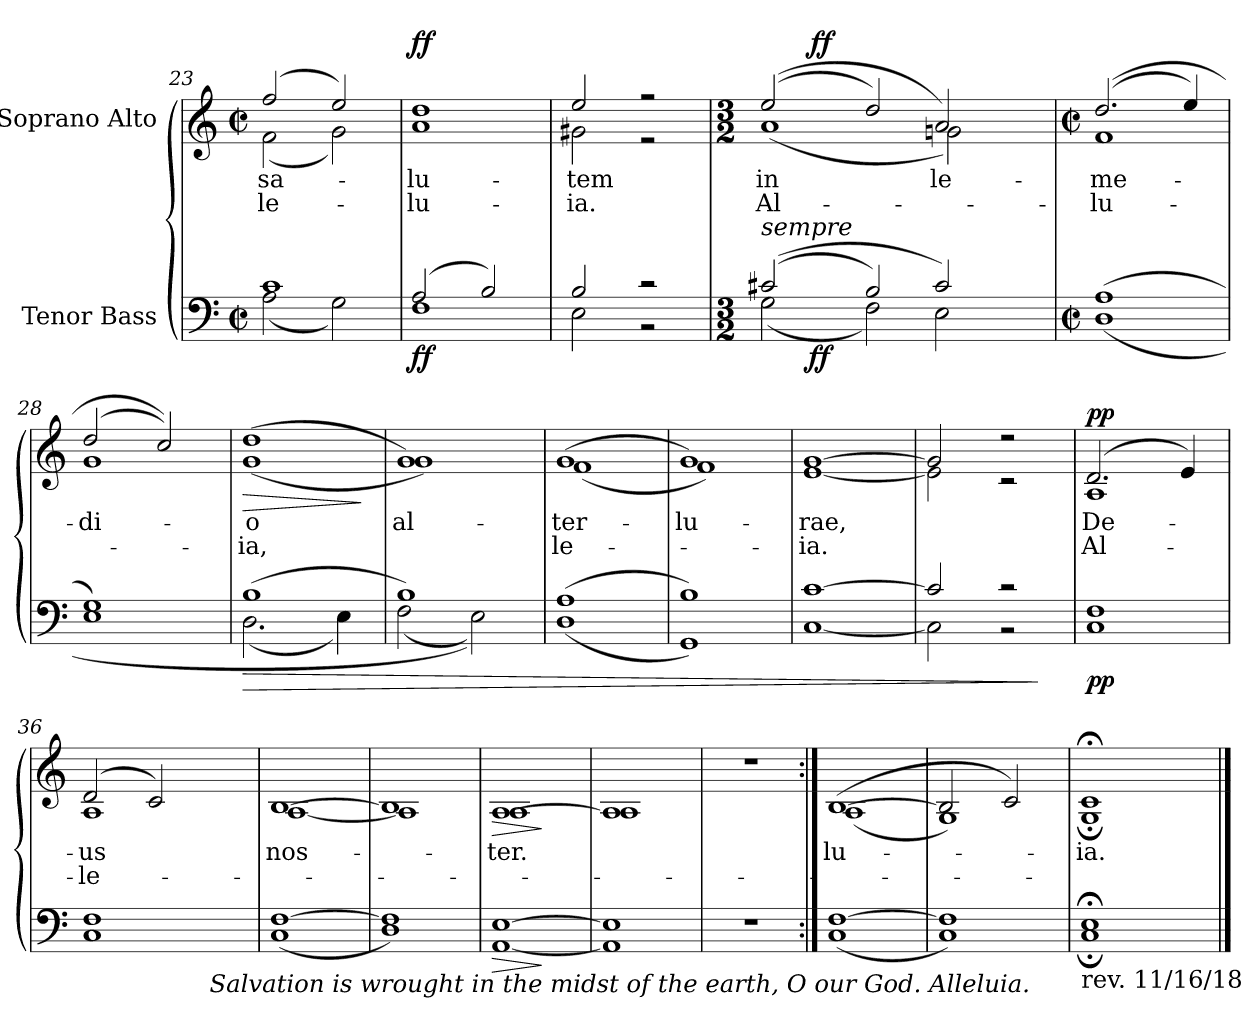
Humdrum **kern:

**kern	**dynam	**kern	**text	**text	**dynam
*part2	*part2	*part1	*part1	*part1	*part1
*staff2	*staff2	*staff1	*staff1	*staff1	*staff1
*I"Tenor Bass	*	*I"Soprano Alto	*	*	*
*clefF4	*	*clefG2	*	*	*
*ITrd7c12	*	*	*	*	*
*k[]	*	*k[]	*	*	*
*C:	*	*C:	*	*	*
*M2/2	*	*M2/2	*	*	*
*met(c|)	*	*met(c|)	*	*	*
=23	=23	=23	=23	=23	=23
*^	*	*	*	*	*
!	!	!	!	!LO:LY:b:color=#000000	!LO:LY:b:color=#000000	!
*	*	*	*^	*	*	*
1Ci	(2AAi\	.	(2ffi/	(2fi\	sa-	-le-	.
.	2GGi\)	.	2eei/)	2gi\)	.	.	.
=24	=24	=24	=24	=24	=24	=24	=24
!	!	!	!	!	!LO:LY:b:color=#000000	!LO:LY:b:color=#000000	!
(2AAi/	1FFi	ff	1ddi	1ai	-lu-	-lu-	ff
2BBi/)	.	.	.	.	.	.	.
=25	=25	=25	=25	=25	=25	=25	=25
!	!	!	!	!	!LO:LY:b:color=#000000	!LO:LY:b:color=#000000	!
2BBi/	2EEi\	.	2eei/	2g#Xi\	-tem	-ia.	.
2r	2r	.	2r	2r	.	.	.
*v	*v	*	*	*	*	*	*
*	*	*v	*v	*	*	*
!!LO:LB:g=z
=26	=26	=26	=26	=26	=26
*M3/2	*	*M3/2	*	*	*
*^	*	*	*	*	*
*	*	*	*^	*	*	*
!LO:TX:a:i:t=sempre	!	!	!	!	!	!	!
!	!	!	!	!	!LO:LY:b:color=#000000	!LO:LY:b:color=#000000	!
*	*^	*	*	*^	*	*	*
((2C#Xi/	(2GGi\	8ryy	.	((2eei/	(1ai	8ryy	in	Al-	.
.	.	32ryy	.	.	.	32ryy	.	.	.
.	.	128ryy	.	.	.	128ryy	.	.	.
.	.	1024ryy	.	.	.	512.ryy	.	.	.
.	.	1ryy	ff	.	.	.	.	.	.
.	.	.	.	.	.	1ryy	.	.	ff
2BBi/)	2FFi\)	.	.	2ddi/)	.	.	.	.	.
!	!	!	!	!	!	!	!LO:LY:b:color=#000000	!	!
2C#i/)	2EEi\)	.	.	2ai/)	2gni\)	.	-le-	.	.
.	.	4ryy	.	.	.	.	.	.	.
.	.	.	.	.	.	4ryy	.	.	.
.	.	16ryy	.	.	.	.	.	.	.
.	.	.	.	.	.	16ryy	.	.	.
.	.	64ryy	.	.	.	.	.	.	.
.	.	.	.	.	.	64ryy	.	.	.
.	.	256..ryy	.	.	.	.	.	.	.
.	.	.	.	.	.	256ryy	.	.	.
.	.	.	.	.	.	1024ryy	.	.	.
*v	*v	*v	*	*	*	*	*	*	*
*	*	*v	*v	*v	*	*	*
=27	=27	=27	=27	=27	=27
*M2/2	*	*M2/2	*	*	*
*met(c|)	*	*met(c|)	*	*	*
*^	*	*	*	*	*
*	*^	*	*^	*	*	*
*	*	*	*	*	*^	*	*	*
!	!	!	!	!	!	!	!LO:LY:b:color=#000000	!LO:LY:b:color=#000000	!
*	*v	*v	*	*	*	*	*	*	*
*	*	*	*	*v	*v	*	*	*
(1AAi	(1DDi	.	((2.ddi/	(1fi	me-	-lu-	.
.	.	.	4eei/)	.	.	.	.
=28	=28	=28	=28	=28	=28	=28	=28
!	!	!	!	!	!LO:LY:b:color=#000000	!	!
1GGi)	1EEi	.	(2ddi/	1gi	-di-	.	.
.	.	.	2cci/))	.	.	.	.
=29	=29	=29	=29	=29	=29	=29	=29
!	!	!LO:HP:b	!	!	!	!	!
!	!	!	!	!	!LO:LY:b:color=#000000	!LO:LY:b:color=#000000	!LO:HP:b
(1BBi	(2.DDi\	>	(1ddi	(1gi	-o	-ia,	>
.	4EEi\)	.	.	.	.	.	.
*v	*v	*	*	*	*	*	*
*	*	*v	*v	*	*	*
.	.	.	.	.	]
=30	=30	=30	=30	=30	=30
*^	*	*	*	*	*
!	!	!	!	!LO:LY:b:color=#000000	!	!
*	*	*	*^	*	*	*
1BBi)	(2FFi\	.	1gi)	1gi)	al-	.	.
.	2EEi\))	.	.	.	.	.	.
=31	=31	=31	=31	=31	=31	=31	=31
!	!	!	!	!	!LO:LY:b:color=#000000	!LO:LY:b:color=#000000	!
(1AAi	(1DDi	.	(1gi	(1fi	ter-	-le-	.
=32	=32	=32	=32	=32	=32	=32	=32
!	!	!	!	!	!LO:LY:b:color=#000000	!	!
1BBi)	1GGGi)	.	1gi)	1fi)	-lu-	.	.
=33	=33	=33	=33	=33	=33	=33	=33
!	!	!	!	!	!LO:LY:b:color=#000000	!LO:LY:b:color=#000000	!
[>1Ci	[<1CCi	.	[>1gi	[<1ei	-rae,	-ia.	.
=34	=34	=34	=34	=34	=34	=34	=34
2Ci/]	2CCi\]	.	2gi/]	2ei\]	.	.	.
2r	2r	.	2r	2r	.	.	.
*v	*v	*	*	*	*	*	*
*	*	*v	*v	*	*	*
.	]	.	.	.	.
!!LO:LB:g=z
=35	=35	=35	=35	=35	=35
*^	*	*	*	*	*
!	!	!	!	!LO:LY:b:color=#000000	!LO:LY:b:color=#000000	!
*	*	*	*^	*	*	*
1FFi	1CCi	pp	(2.di/	1Ai	De-	Al-	pp
.	.	.	4ei/)	.	.	.	.
=36	=36	=36	=36	=36	=36	=36	=36
!	!	!	!	!	!LO:LY:b:color=#000000	!LO:LY:b:color=#000000	!
*	*^	*	*	*	*	*	*
1FFi	1CCi	2ryy	.	(2di/	1Ai	-us	-le-	.
.	.	4ryy	.	2ci/)	.	.	.	.
.	.	32...ryy	.	.	.	.	.	.
!	!	!LO:TX:b:i:t=Salvation is wrought in the midst of the earth, O our God.  Alleluia.	!	!	!	!	!	!
.	.	8ryy	.	.	.	.	.	.
.	.	16ryy	.	.	.	.	.	.
.	.	256ryy	.	.	.	.	.	.
*	*v	*v	*	*	*	*	*	*
=37	=37	=37	=37	=37	=37	=37	=37
*	*^	*	*	*	*	*	*
!	!	!	!	!	!	!LO:LY:b:color=#000000	!	!
*	*v	*v	*	*	*	*	*	*
[>1FFi	(1CCi	.	[>1Bi	[<1Ai	nos-	.	.
=38	=38	=38	=38	=38	=38	=38	=38
1FFi]	1DDi)	.	1Bi]	1Ai]	.	.	.
=39	=39	=39	=39	=39	=39	=39	=39
!	!	!LO:HP:b	!	!	!	!	!
!	!	!	!	!	!LO:LY:b:color=#000000	!	!LO:HP:b
[>1EEi	[<1AAAi	>	[>1Ai	1Ai	-ter.	.	>
*v	*v	*	*	*	*	*	*
*	*	*v	*v	*	*	*
.	]	.	.	.	]
=40	=40	=40	=40	=40	=40
*^	*	*^	*	*	*
1EEi]	1AAAi]	.	1Ai]	1Ai	.	.	.
*v	*v	*	*	*	*	*	*
*	*	*v	*v	*	*	*
=41	=41	=41	=41	=41	=41
1r	.	1r	.	.	.
=42:|!	=42:|!	=42:|!	=42:|!	=42:|!	=42:|!
*^	*	*	*	*	*
!	!	!	!	!LO:LY:b:color=#000000	!	!
*	*	*	*^	*	*	*
[>1FFi	(1CCi	.	([>1Bi	(1Ai	-lu-	.	.
=43	=43	=43	=43	=43	=43	=43	=43
1FFi]	1CCi)	.	2Bi/]	1Gi)	.	.	.
.	.	.	2ci/)	.	.	.	.
=44	=44	=44	=44	=44	=44	=44	=44
!LO:TX:b:t=rev. 11/16/18	!	!	!	!	!	!	!
!	!	!	!	!	!LO:LY:b:color=#000000	!	!
1EE;i	1CC;i	.	1c;i	1G;i	-ia.	.	.
*v	*v	*	*	*	*	*	*
*	*	*v	*v	*	*	*
==	==	==	==	==	==
*-	*-	*-	*-	*-	*-
